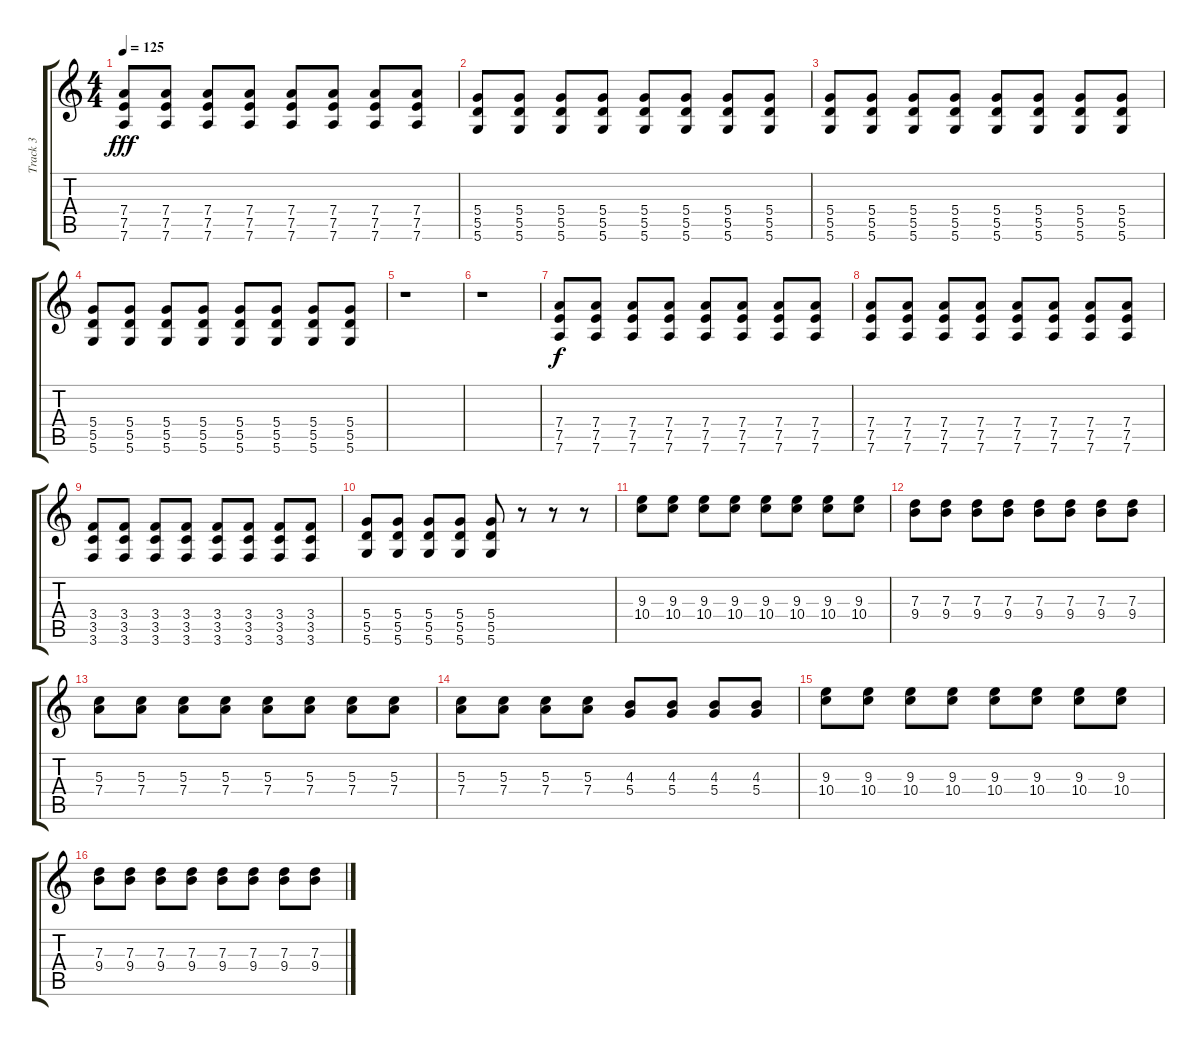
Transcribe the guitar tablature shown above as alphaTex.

\track ("Track 3" "Track 3") {instrument overdrivenguitar}
\staff {score tabs}
\tuning (E4 B3 G3 D3 A2 D2) {hide}
\ts (4 4)
\tempo 125
\clef g2
\ks c
(7.4 7.5 7.6).8{dy fff} (7.4 7.5 7.6).8 (7.4 7.5 7.6).8 (7.4 7.5 7.6).8 (7.4 7.5 7.6).8 (7.4 7.5 7.6).8 (7.4 7.5 7.6).8 (7.4 7.5 7.6).8 |
(5.4 5.5 5.6).8 (5.4 5.5 5.6).8 (5.4 5.5 5.6).8 (5.4 5.5 5.6).8 (5.4 5.5 5.6).8 (5.4 5.5 5.6).8 (5.4 5.5 5.6).8 (5.4 5.5 5.6).8 |
(5.4 5.5 5.6).8 (5.4 5.5 5.6).8 (5.4 5.5 5.6).8 (5.4 5.5 5.6).8 (5.4 5.5 5.6).8 (5.4 5.5 5.6).8 (5.4 5.5 5.6).8 (5.4 5.5 5.6).8 |
(5.4 5.5 5.6).8 (5.4 5.5 5.6).8 (5.4 5.5 5.6).8 (5.4 5.5 5.6).8 (5.4 5.5 5.6).8 (5.4 5.5 5.6).8 (5.4 5.5 5.6).8 (5.4 5.5 5.6).8 |
r.1 |
r.1 |
(7.4 7.5 7.6).8{dy f} (7.4 7.5 7.6).8 (7.4 7.5 7.6).8 (7.4 7.5 7.6).8 (7.4 7.5 7.6).8 (7.4 7.5 7.6).8 (7.4 7.5 7.6).8 (7.4 7.5 7.6).8 |
(7.4 7.5 7.6).8 (7.4 7.5 7.6).8 (7.4 7.5 7.6).8 (7.4 7.5 7.6).8 (7.4 7.5 7.6).8 (7.4 7.5 7.6).8 (7.4 7.5 7.6).8 (7.4 7.5 7.6).8 |
(3.4 3.5 3.6).8 (3.4 3.5 3.6).8 (3.4 3.5 3.6).8 (3.4 3.5 3.6).8 (3.4 3.5 3.6).8 (3.4 3.5 3.6).8 (3.4 3.5 3.6).8 (3.4 3.5 3.6).8 |
(5.4 5.5 5.6).8 (5.4 5.5 5.6).8 (5.4 5.5 5.6).8 (5.4 5.5 5.6).8 (5.4 5.5 5.6).8 r.8 r.8 r.8 |
(9.3 10.4).8 (9.3 10.4).8 (9.3 10.4).8 (9.3 10.4).8 (9.3 10.4).8 (9.3 10.4).8 (9.3 10.4).8 (9.3 10.4).8 |
(7.3 9.4).8 (7.3 9.4).8 (7.3 9.4).8 (7.3 9.4).8 (7.3 9.4).8 (7.3 9.4).8 (7.3 9.4).8 (7.3 9.4).8 |
(5.3 7.4).8 (5.3 7.4).8 (5.3 7.4).8 (5.3 7.4).8 (5.3 7.4).8 (5.3 7.4).8 (5.3 7.4).8 (5.3 7.4).8 |
(5.3 7.4).8 (5.3 7.4).8 (5.3 7.4).8 (5.3 7.4).8 (4.3 5.4).8 (4.3 5.4).8 (4.3 5.4).8 (4.3 5.4).8 |
(9.3 10.4).8 (9.3 10.4).8 (9.3 10.4).8 (9.3 10.4).8 (9.3 10.4).8 (9.3 10.4).8 (9.3 10.4).8 (9.3 10.4).8 |
(7.3 9.4).8 (7.3 9.4).8 (7.3 9.4).8 (7.3 9.4).8 (7.3 9.4).8 (7.3 9.4).8 (7.3 9.4).8 (7.3 9.4).8
